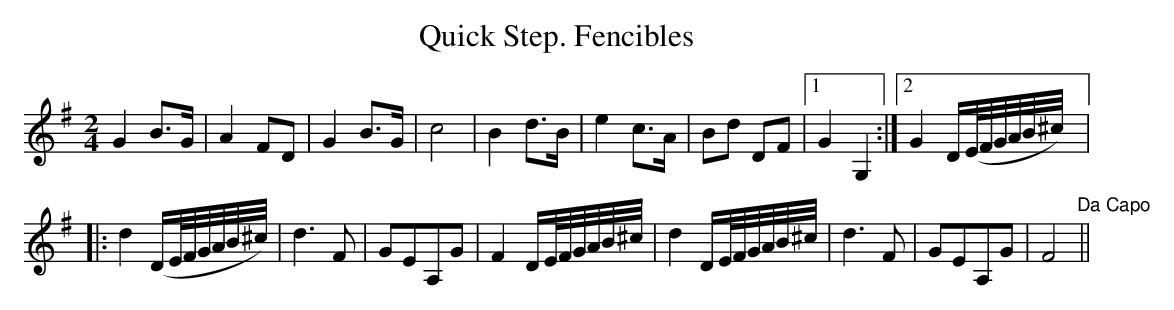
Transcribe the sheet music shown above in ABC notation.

X:1
T:Quick Step. Fencibles
L:1/8
M:2/4
K:G
G2 B>G|A2 FD |G2 B>G|   c4                       |\
B2 d>B|e2 c>A|Bd DF |1 G2 G,2                  :|2\
                   G2 D/(E//F//G//A//B//^c//)|:
d2 (D/E//F//G//A//B//^c//)|d3 F|GEA,G|F2 D/E//F//G//A//B//^c//|\
d2  D/E//F//G//A//B//^c// |d3 F|GEA,G|F4            "Da Capo"||
